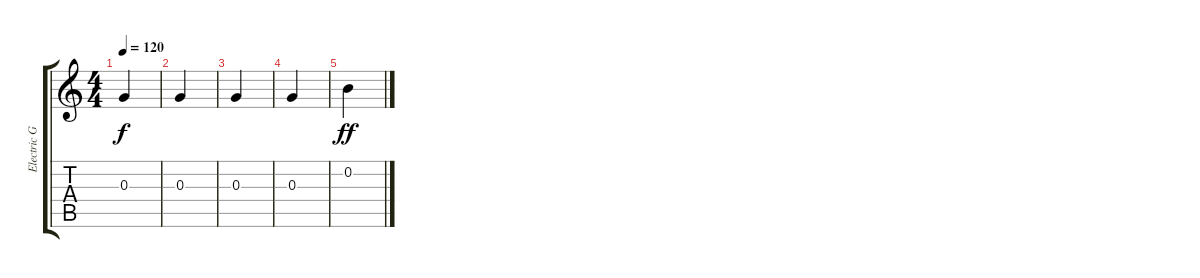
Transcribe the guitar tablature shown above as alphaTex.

\track ("Electric Guitar 2" "Electric G") {instrument electricguitarclean}
\staff {score tabs}
\tuning (E4 B3 G3 D3 A2 E2) {hide}
\ts (4 4)
\tempo 120
\clef g2
\ks c
0.3.4{dy f} |
0.3.4 |
0.3.4 |
0.3.4 |
0.2.4{dy ff}
